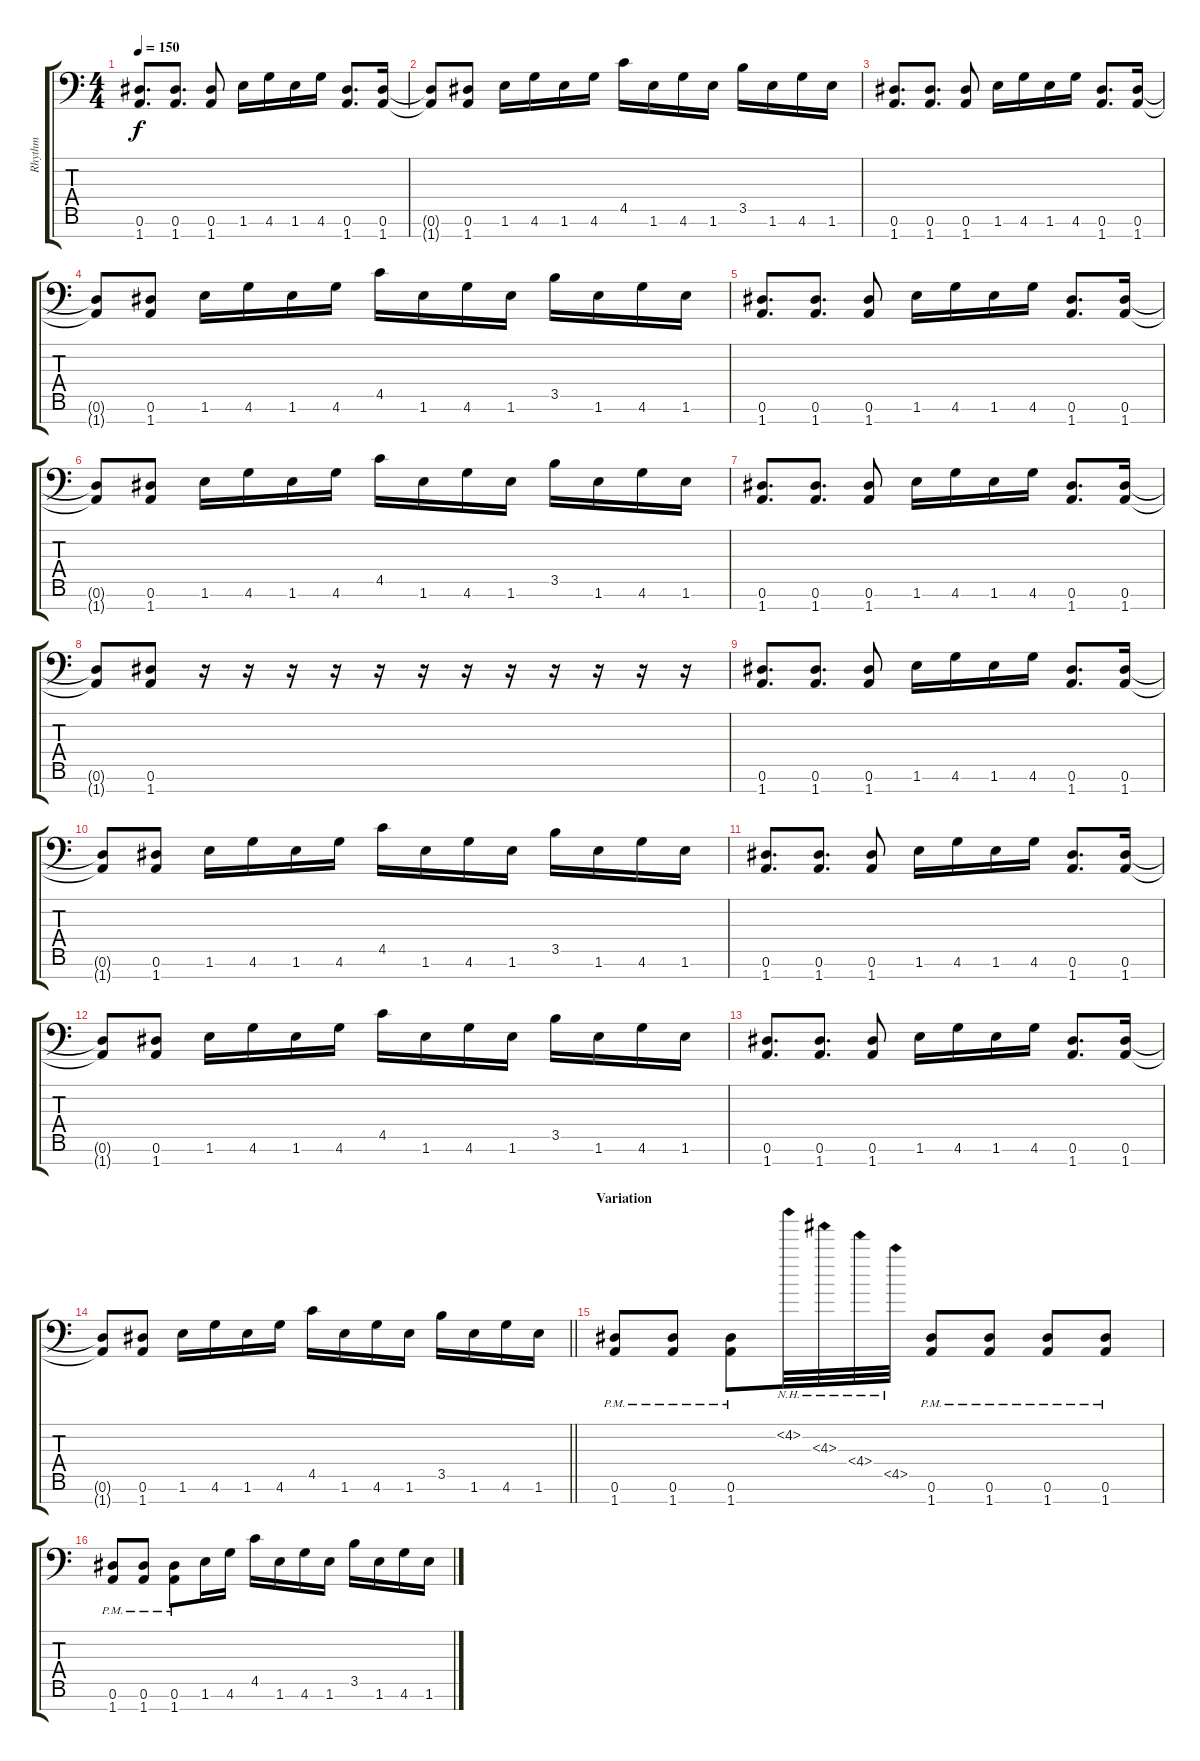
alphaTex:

\track ("Rhythm" "Rhythm") {instrument distortionguitar}
\staff {score tabs}
\tuning (Eb4 Bb3 Gb3 Db3 Ab2 Eb2 Ab1) {hide}
\ts (4 4)
\tempo 150
\clef f4
\ks c
(0.6 1.7).8{d dy f} (0.6 1.7).8{d} (0.6 1.7).8 1.6.16 4.6.16 1.6.16 4.6.16 (0.6 1.7).8{d} (0.6 1.7).16 |
(0.6{t} 1.7{t}).8 (0.6 1.7).8 1.6.16 4.6.16 1.6.16 4.6.16 4.5.16 1.6.16 4.6.16 1.6.16 3.5.16 1.6.16 4.6.16 1.6.16 |
(0.6 1.7).8{d} (0.6 1.7).8{d} (0.6 1.7).8 1.6.16 4.6.16 1.6.16 4.6.16 (0.6 1.7).8{d} (0.6 1.7).16 |
(0.6{t} 1.7{t}).8 (0.6 1.7).8 1.6.16 4.6.16 1.6.16 4.6.16 4.5.16 1.6.16 4.6.16 1.6.16 3.5.16 1.6.16 4.6.16 1.6.16 |
(0.6 1.7).8{d} (0.6 1.7).8{d} (0.6 1.7).8 1.6.16 4.6.16 1.6.16 4.6.16 (0.6 1.7).8{d} (0.6 1.7).16 |
(0.6{t} 1.7{t}).8 (0.6 1.7).8 1.6.16 4.6.16 1.6.16 4.6.16 4.5.16 1.6.16 4.6.16 1.6.16 3.5.16 1.6.16 4.6.16 1.6.16 |
(0.6 1.7).8{d} (0.6 1.7).8{d} (0.6 1.7).8 1.6.16 4.6.16 1.6.16 4.6.16 (0.6 1.7).8{d} (0.6 1.7).16 |
(0.6{t} 1.7{t}).8 (0.6 1.7).8 r.16 r.16 r.16 r.16 r.16 r.16 r.16 r.16 r.16 r.16 r.16 r.16 |
(0.6 1.7).8{d} (0.6 1.7).8{d} (0.6 1.7).8 1.6.16 4.6.16 1.6.16 4.6.16 (0.6 1.7).8{d} (0.6 1.7).16 |
(0.6{t} 1.7{t}).8 (0.6 1.7).8 1.6.16 4.6.16 1.6.16 4.6.16 4.5.16 1.6.16 4.6.16 1.6.16 3.5.16 1.6.16 4.6.16 1.6.16 |
(0.6 1.7).8{d} (0.6 1.7).8{d} (0.6 1.7).8 1.6.16 4.6.16 1.6.16 4.6.16 (0.6 1.7).8{d} (0.6 1.7).16 |
(0.6{t} 1.7{t}).8 (0.6 1.7).8 1.6.16 4.6.16 1.6.16 4.6.16 4.5.16 1.6.16 4.6.16 1.6.16 3.5.16 1.6.16 4.6.16 1.6.16 |
(0.6 1.7).8{d} (0.6 1.7).8{d} (0.6 1.7).8 1.6.16 4.6.16 1.6.16 4.6.16 (0.6 1.7).8{d} (0.6 1.7).16 |
\barLineRight lightlight
(0.6{t} 1.7{t}).8 (0.6 1.7).8 1.6.16 4.6.16 1.6.16 4.6.16 4.5.16 1.6.16 4.6.16 1.6.16 3.5.16 1.6.16 4.6.16 1.6.16 |
\section ("" "Variation")
(0.6{pm} 1.7{pm}).8 (0.6{pm} 1.7{pm}).8 (0.6{pm} 1.7{pm}).8 4.2{nh}.32 4.3{nh}.32 4.4{nh}.32 4.5{nh}.32 (0.6{pm} 1.7{pm}).8 (0.6{pm} 1.7{pm}).8 (0.6{pm} 1.7{pm}).8 (0.6{pm} 1.7{pm}).8 |
(0.6{pm} 1.7{pm}).8 (0.6{pm} 1.7{pm}).8 (0.6{pm} 1.7).8 1.6.16 4.6.16 4.5.16 1.6.16 4.6.16 1.6.16 3.5.16 1.6.16 4.6.16 1.6.16
